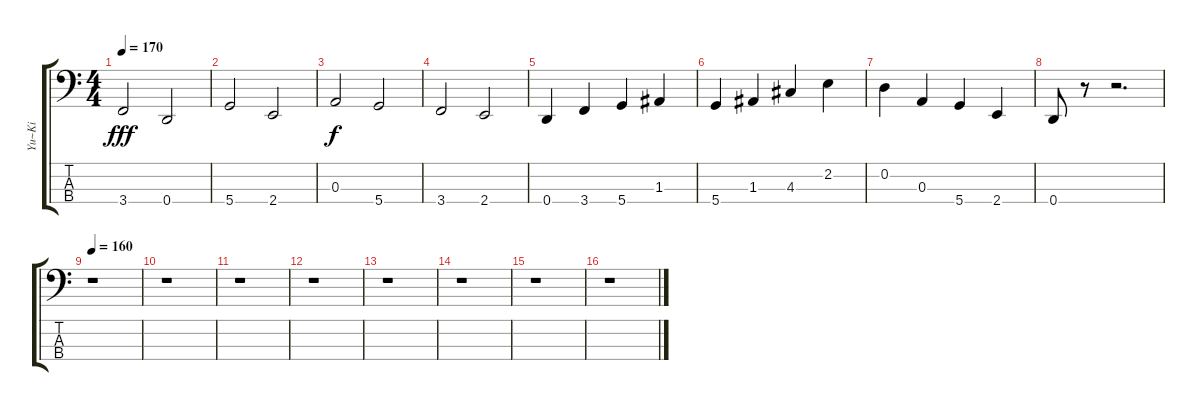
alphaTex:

\track ("Yu~Ki" "Yu~Ki") {instrument fretlessbass}
\staff {score tabs}
\tuning (G2 D2 A1 D1) {hide}
\ts (4 4)
\tempo 170
\clef f4
\ks c
3.4.2{dy fff} 0.4.2 |
5.4.2 2.4.2 |
0.3.2{dy f} 5.4.2 |
3.4.2 2.4.2 |
0.4.4 3.4.4 5.4.4 1.3.4 |
5.4.4 1.3.4 4.3.4 2.2.4 |
0.2.4 0.3.4 5.4.4 2.4.4 |
0.4.8 r.8 r.2{d} |
\tempo 160
r.1 |
r.1 |
r.1 |
r.1 |
r.1 |
r.1 |
r.1 |
r.1
